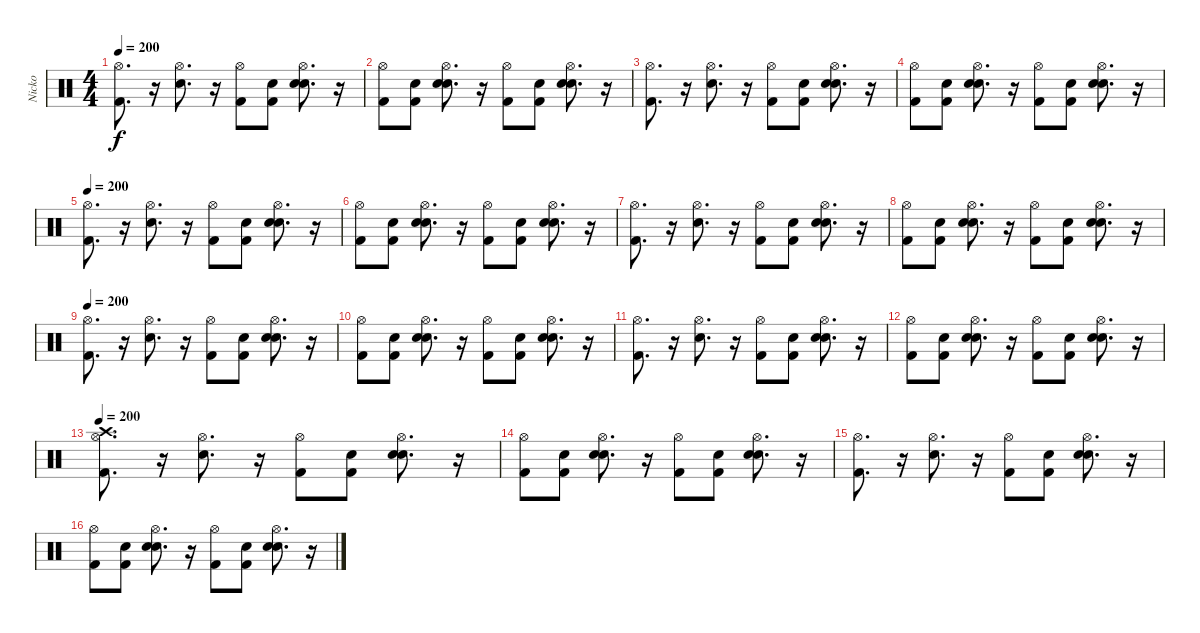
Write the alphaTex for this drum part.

\track ("Nicko" "Nicko") {instrument percussion}
\staff {score}
\articulation defaults
\ts (4 4)
\tempo 200
\clef neutral
\ks c
("Kick (hit) 2" "Hi-Hat (open)").8{d dy f} r.16 ("Snare (hit) 2" "Hi-Hat (open)").8{d} r.16 ("Kick (hit) 2" "Hi-Hat (open)").8 ("Snare (hit)" "Kick (hit) 2").8 ("Snare (hit)" "Snare (hit) 2" "Hi-Hat (open)").8{d} r.16 |
("Kick (hit) 2" "Hi-Hat (open)").8 ("Snare (hit)" "Kick (hit) 2").8 ("Snare (hit)" "Snare (hit) 2" "Hi-Hat (open)").8{d} r.16 ("Kick (hit) 2" "Hi-Hat (open)").8 ("Snare (hit)" "Kick (hit) 2").8 ("Snare (hit)" "Snare (hit) 2" "Hi-Hat (open)").8{d} r.16 |
("Kick (hit) 2" "Hi-Hat (open)").8{d} r.16 ("Snare (hit) 2" "Hi-Hat (open)").8{d} r.16 ("Kick (hit) 2" "Hi-Hat (open)").8 ("Snare (hit)" "Kick (hit) 2").8 ("Snare (hit)" "Snare (hit) 2" "Hi-Hat (open)").8{d} r.16 |
("Kick (hit) 2" "Hi-Hat (open)").8 ("Snare (hit)" "Kick (hit) 2").8 ("Snare (hit)" "Snare (hit) 2" "Hi-Hat (open)").8{d} r.16 ("Kick (hit) 2" "Hi-Hat (open)").8 ("Snare (hit)" "Kick (hit) 2").8 ("Snare (hit)" "Snare (hit) 2" "Hi-Hat (open)").8{d} r.16 |
\tempo 200
("Kick (hit) 2" "Hi-Hat (open)").8{d} r.16 ("Snare (hit) 2" "Hi-Hat (open)").8{d} r.16 ("Kick (hit) 2" "Hi-Hat (open)").8 ("Snare (hit)" "Kick (hit) 2").8 ("Snare (hit)" "Snare (hit) 2" "Hi-Hat (open)").8{d} r.16 |
("Kick (hit) 2" "Hi-Hat (open)").8 ("Snare (hit)" "Kick (hit) 2").8 ("Snare (hit)" "Snare (hit) 2" "Hi-Hat (open)").8{d} r.16 ("Kick (hit) 2" "Hi-Hat (open)").8 ("Snare (hit)" "Kick (hit) 2").8 ("Snare (hit)" "Snare (hit) 2" "Hi-Hat (open)").8{d} r.16 |
("Kick (hit) 2" "Hi-Hat (open)").8{d} r.16 ("Snare (hit) 2" "Hi-Hat (open)").8{d} r.16 ("Kick (hit) 2" "Hi-Hat (open)").8 ("Snare (hit)" "Kick (hit) 2").8 ("Snare (hit)" "Snare (hit) 2" "Hi-Hat (open)").8{d} r.16 |
("Kick (hit) 2" "Hi-Hat (open)").8 ("Snare (hit)" "Kick (hit) 2").8 ("Snare (hit)" "Snare (hit) 2" "Hi-Hat (open)").8{d} r.16 ("Kick (hit) 2" "Hi-Hat (open)").8 ("Snare (hit)" "Kick (hit) 2").8 ("Snare (hit)" "Snare (hit) 2" "Hi-Hat (open)").8{d} r.16 |
\tempo 200
("Kick (hit) 2" "Hi-Hat (open)").8{d} r.16 ("Snare (hit) 2" "Hi-Hat (open)").8{d} r.16 ("Kick (hit) 2" "Hi-Hat (open)").8 ("Snare (hit)" "Kick (hit) 2").8 ("Snare (hit)" "Snare (hit) 2" "Hi-Hat (open)").8{d} r.16 |
("Kick (hit) 2" "Hi-Hat (open)").8 ("Snare (hit)" "Kick (hit) 2").8 ("Snare (hit)" "Snare (hit) 2" "Hi-Hat (open)").8{d} r.16 ("Kick (hit) 2" "Hi-Hat (open)").8 ("Snare (hit)" "Kick (hit) 2").8 ("Snare (hit)" "Snare (hit) 2" "Hi-Hat (open)").8{d} r.16 |
("Kick (hit) 2" "Hi-Hat (open)").8{d} r.16 ("Snare (hit) 2" "Hi-Hat (open)").8{d} r.16 ("Kick (hit) 2" "Hi-Hat (open)").8 ("Snare (hit)" "Kick (hit) 2").8 ("Snare (hit)" "Snare (hit) 2" "Hi-Hat (open)").8{d} r.16 |
("Kick (hit) 2" "Hi-Hat (open)").8 ("Snare (hit)" "Kick (hit) 2").8 ("Snare (hit)" "Snare (hit) 2" "Hi-Hat (open)").8{d} r.16 ("Kick (hit) 2" "Hi-Hat (open)").8 ("Snare (hit)" "Kick (hit) 2").8 ("Snare (hit)" "Snare (hit) 2" "Hi-Hat (open)").8{d} r.16 |
\tempo 200
("Kick (hit) 2" "Hi-Hat (open)" "Crash high (hit)").8{d} r.16 ("Snare (hit) 2" "Hi-Hat (open)").8{d} r.16 ("Kick (hit) 2" "Hi-Hat (open)").8 ("Snare (hit)" "Kick (hit) 2").8 ("Snare (hit)" "Snare (hit) 2" "Hi-Hat (open)").8{d} r.16 |
("Kick (hit) 2" "Hi-Hat (open)").8 ("Snare (hit)" "Kick (hit) 2").8 ("Snare (hit)" "Snare (hit) 2" "Hi-Hat (open)").8{d} r.16 ("Kick (hit) 2" "Hi-Hat (open)").8 ("Snare (hit)" "Kick (hit) 2").8 ("Snare (hit)" "Snare (hit) 2" "Hi-Hat (open)").8{d} r.16 |
("Kick (hit) 2" "Hi-Hat (open)").8{d} r.16 ("Snare (hit) 2" "Hi-Hat (open)").8{d} r.16 ("Kick (hit) 2" "Hi-Hat (open)").8 ("Snare (hit)" "Kick (hit) 2").8 ("Snare (hit)" "Snare (hit) 2" "Hi-Hat (open)").8{d} r.16 |
("Kick (hit) 2" "Hi-Hat (open)").8 ("Snare (hit)" "Kick (hit) 2").8 ("Snare (hit)" "Snare (hit) 2" "Hi-Hat (open)").8{d} r.16 ("Kick (hit) 2" "Hi-Hat (open)").8 ("Snare (hit)" "Kick (hit) 2").8 ("Snare (hit)" "Snare (hit) 2" "Hi-Hat (open)").8{d} r.16
